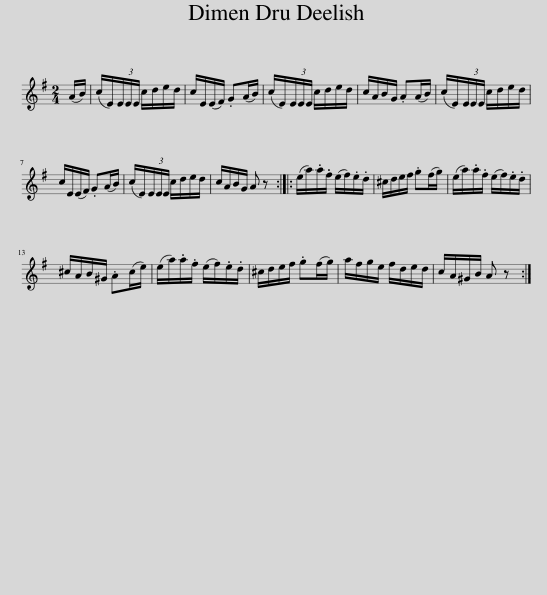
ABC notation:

X:1
L:1/8
M:2/4
I:linebreak $
K:G
V:1 treble
V:1
 (A/B/) | (c/E/)(3E/E/E/ c/d/e/d/ | c/E/(E/F/) .G(A/B/) | (c/E/)(3E/E/E/ c/d/e/d/ | c/A/B/G/ .A(A/B/) | %5
 (c/E/)(3E/E/E/ c/d/e/d/ |$ c/E/(E/F/) .G(A/B/) | (c/E/)(3E/E/E/ c/d/e/d/ | c/A/B/G/ A z :: (e/a/).a/.f/ (e/f/).e/.d/ | %10
 ^c/d/e/f/ .g(f/g/) | (e/a/).a/.f/ (e/f/).e/.d/ |$ ^c/A/B/^G/ .A(c/e/) | (e/a/).a/.f/ (e/f/).e/.d/ | ^c/d/e/f/ .g(f/g/) | %15
 a/f/g/e/ f/d/e/d/ | c/A/^G/B/ A z :| %17
